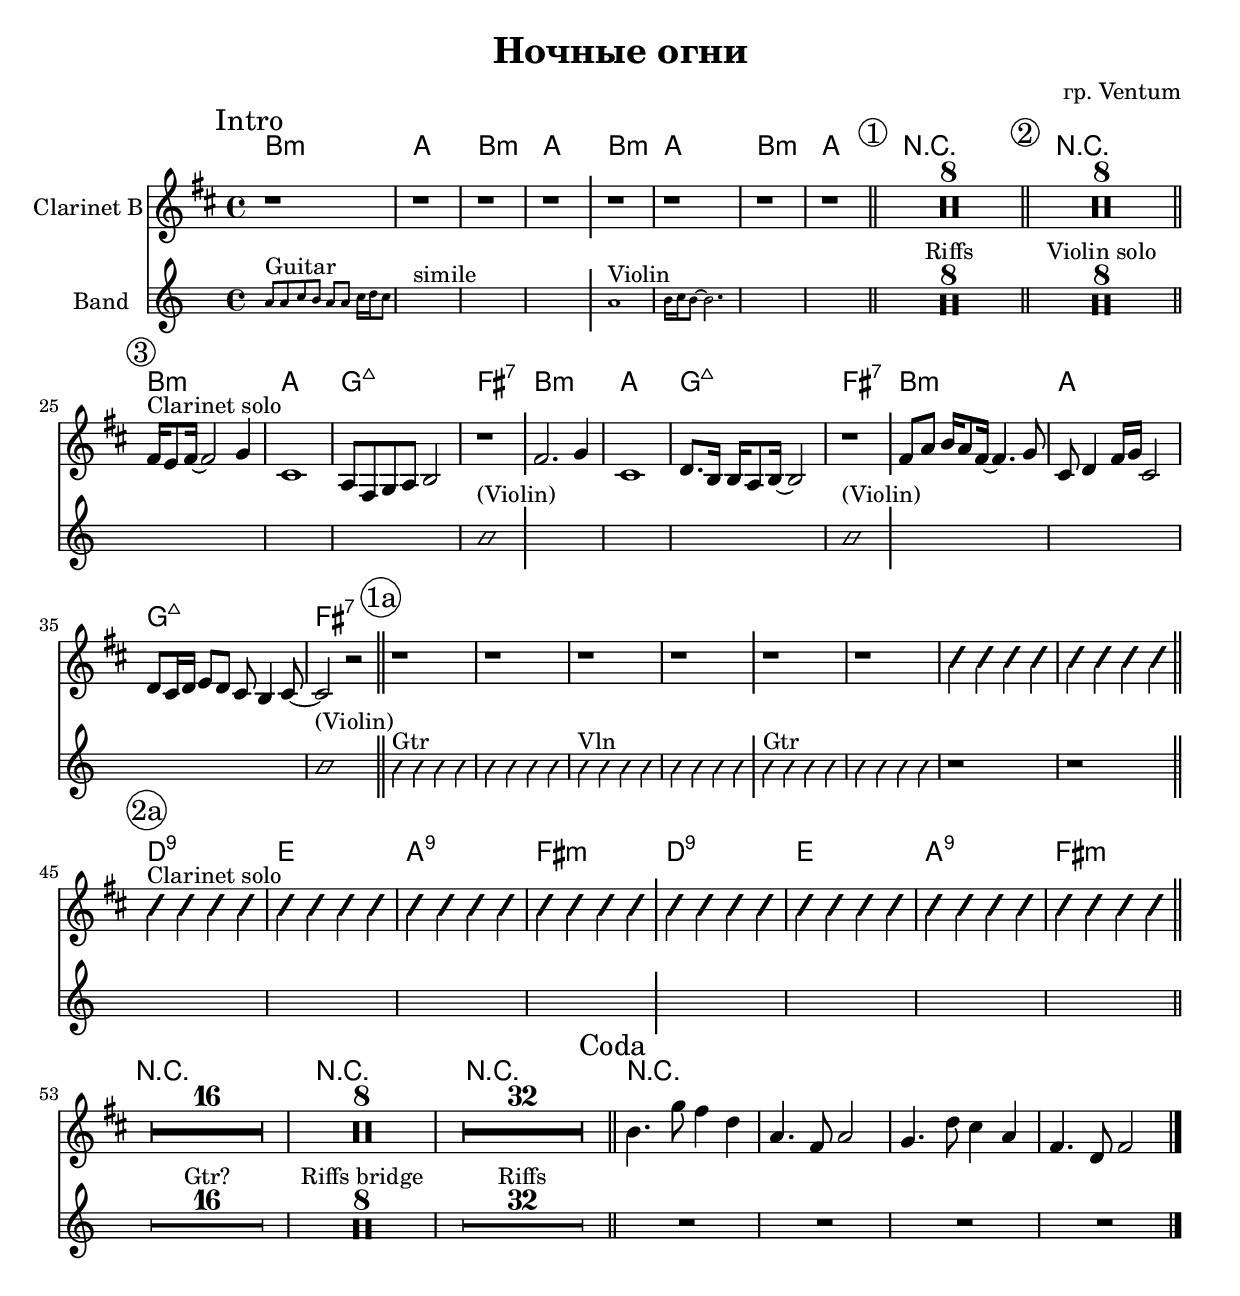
\version "2.18.2"

\header {
  title = "Ночные огни"
  composer = "гр. Ventum"
}

%{
  2017-10-11 ZOOM0006.MP3
00:08 Intro 4m
00:22      Violin Solo 4m
00:36 (1) Riffs 8m
00:58 (2) violin theme 8m
01:20 (3) Clarinet solo /Ride  3 раза - clarinet /концовка violin
02:08 (1a) Riffs 8m 
02:30 (2a) Clarinet  (Gtr/Vln/Gtr/Clr) -> Clarinet solo


.... (4) Clean Gtr
02:52 End	


  2017-10-18 25_full.MP3
00:02 Intro 4m , Vln 4M
00:29 (1) Riffs 8m
00:52 (2) Violin theme 8m
01:16 (3) Clarinet solo /Ride Violin replays x3
02:02 (1a) Riffs 8m
02:49 "Theme A": Clean gtr solo /hi-hat  
03:52 Drums break
04:07 trash riffs
05:01 "Theme A": Clean gtr solo /Coda

  2017-09-15 https://yadi.sk/i/e-i-h3Hx3Mvpfa

00:21 Intro 4m, Vln 4m
00:51 (1) Riffs with gtr flageolets 8m
01:14 (2) Vln theme A 16m
01:37 (3) place for Clarinet solo/Vln replays x3
02:24 (1a) Riffs with gtr flageolets 8m
02:41 Vln theme A (now Clarinet solo)
03:10 Gtr clean solo B 
03:41 -//- with Vln
04:11 trash riffs intro 8m
04:25 trash riffs tutti 32m
05:23 Gtr clean solo B (Coda) (now played on Clarinet)

%}

longBar = #(define-music-function (parser location ) ( ) #{ \once \override Staff.BarLine.bar-extent = #'(-3 . 3) #})

He = \chordmode {s1 s1 s1 s1 }

Hi = \chordmode {a1:m | g }
Ha = \chordmode {
   c1:9 | d1 | g:9 | e:m |
}

Hb = \chordmode {
  a1:m | g | f:maj | e:7 |
}

Intro = {
	\tag #'Harmony {\chordmode { 
	  % R1*8 
	  \Hi \Hi \Hi \Hi 
	}}
	\tag #'Clarinet {
	  \mark Intro
	  % R1*8 
	  r1 r1 r1 r1 \longBar 
	  r1 r1 r1 r1
	  \bar "||"
	}
	\tag #'Band {
	  % R1*8
	  \relative c''{a8^"Guitar" a c b a a c16 d c8 | }
	  % s1 
	  s1^simile s1 s1 \longBar |
	  \relative c''{a1^Violin | b16 c b8~b2. |}
	  % s1 s1 
	  s1 s1 
	}
}

PI = {
	\tag #'Harmony { R1*8
		% s1 s1 s1 s1
		% s1 s1 s1 s1
	}
	\tag #'Clarinet {
		\mark \markup{\circle {1}} 
		R1*8
		% r1 r1 r1 r1 \longBar |
		% r1 r1 r1 r1 \longBar 
		\bar "||"
	}
	\tag #'Band {
		R1*8^"Riffs"
		% s1^"Riffs" s1 s1 s1 \longBar
		% s1 s1 s1 s1 \longBar 
		\bar "||"
	}
}

PIa = {
	\tag #'Harmony { % R1*8
		s1 s1 s1 s1 \longBar
		s1 s1 s1 s1
	}
	\tag #'Clarinet {
		\mark \markup{\circle {"1a"}} 
		% R1*8
		r1 r1 r1 r1 \longBar |
		r1 r1  % r1 r1
		\improvisationOn
		b'4 b' b' b' | b'4 b' b' b' \longBar
		\improvisationOff
		\bar "||"
	}
	\tag #'Band {
		% R1*8^"Riffs"
		\improvisationOn
		b'4^"Gtr" b' b' b' | b'4 b' b' b'
		b'4^"Vln" b' b' b' | b'4 b' b' b' \longBar
		b'4^"Gtr" b' b' b' | b'4 b' b' b' 
		r1 | r1 \longBar
		\improvisationOff
		% s1^"Riffs" s1 s1 s1 \longBar
		% s1 s1 s1 s1
		\bar "||"
	}
}

PII = {
	\tag #'Harmony {
		R1*8
		% \Ha \Ha 
	}
	\tag #'Clarinet {
		\mark \markup{\circle {2}} 
		R1*8
		% r1 r1 r1 r1 \longBar |
		% r1 r1 r1 r1
		\bar "||"
	}
	\tag #'Band {
		R1*8^"Violin solo"
		% s1^"Violin solo" s1 s1 s1 \longBar
		% s1 s1 s1 s1
		\bar "||"
	}
}

PIII = {
	\tag #'Harmony {\Hb \Hb \Hb }
	\tag #'Clarinet {
	  \mark \markup{\circle {3}} 
	  \relative c'{
		% e2.^"Clarinet solo" f8. e16 | b1 | c1 | r1 \bar "."
		e16^"Clarinet solo" d8 e16~e2 f4 | b,1 | g8 e f g a2 | r1 | \longBar |
		% e4 c a c | f8 d b gis  f gis b d | e4 c a c | r1 |
	  }
	  \relative c'{e2. f4 | b,1 | c8. a16 a g8 a16~a2 | r1 \longBar | }
	  \relative c'{
		e8 g a16 g8 e16~e4. f8 | b,8 c4 e16 f b,2  | 
		% s4. f16 g a g f8 e f16 g | e2 r 
		c8 b16 c d8 c b a4 b8~ | b2 r
		\longBar
		\bar "||"
	  }
	}
	\tag #'Band { 
	  s1 | s1 | s1 | \improvisationOn  b'1^"(Violin)" \improvisationOff \longBar |
	  s1 | s1 | s1 | \improvisationOn  b'1^"(Violin)" \improvisationOff \longBar |
	  s1 | s1 | s1 | \improvisationOn  b'1^"(Violin)" \improvisationOff \longBar \bar "||"
	}
}

PIIa = {
	\tag #'Harmony {\Ha \Ha }   %\Ha \Ha}
	\tag #'Clarinet {
	  \mark \markup{\circle{"2a"}}
	   % r1 r1 r1 r1 \longBar |
	   % r1 r1 r1 r1 \longBar |
	   % r1 r1 r1 r1 \longBar |
	   \improvisationOn
	   b'4^"Clarinet solo" b'4 b'4 b'4 | b'4 b'4 b'4 b'4 |
	   b'4 b'4 b'4 b'4 | b'4 b'4 b'4 b'4 \longBar
	   b'4 b'4 b'4 b'4 | b'4 b'4 b'4 b'4 |
	   b'4 b'4 b'4 b'4 | b'4 b'4 b'4 b'4 \longBar
	   \improvisationOff
	   \bar "||"
	}
	\tag #'Band {
	  \mark \markup{\circle{"2a"}}
		% \improvisationOn
		% b'4^Guitar b'4 b'4 b'4 | 
		% b'4 b'4 b'4 b'4 | 
		% b'4 b'4 b'4 b'4 | 
		% b'4 b'4 b'4 b'4  \longBar 

		% b'4^Violin b'4 b'4 b'4 | 
		% b'4 b'4 b'4 b'4 | 
		% b'4 b'4 b'4 b'4 | 
		% b'4 b'4 b'4 b'4  \longBar 

		% b'4^Guitar b'4 b'4 b'4 | 
		% b'4 b'4 b'4 b'4 | 
		% b'4 b'4 b'4 b'4 | 
		% b'4 b'4 b'4 b'4  \longBar | 
		% \improvisationOff
		
		s1 s1 s1 s1 \longBar
		s1 s1 s1 s1 
	   
	   \bar "||"
	}
}

PIV = {
	\tag #'Harmony { R1*16 }
	\tag #'Clarinet { R1*16 }
	\tag #'Band { R1*16^"Gtr?" }
}

PIVa = {
	\tag #'Harmony { R1*8 }
	\tag #'Clarinet { R1*8 }
	\tag #'Band { R1*8^"Riffs bridge" }
}

PV = {
	\tag #'Harmony { R1*32 }
	\tag #'Clarinet { R1*32 \bar "||" }
	\tag #'Band { R1*32^"Riffs" }
}

Coda = {
	\tag #'Harmony { R1*4 }
	\tag #'Clarinet {
		\mark "Coda"
		\relative c''{
			a4. f'8 e4 c | g4. e8 g2 | f4. c'8 b4 g | e4. c8 e2 \bar "|."
		}
	}
	\tag #'Band { R1*4 }
}

Music = {
	\Intro 
	\PI 
	\PII 
	\break
	\PIII 
	\PIa 
	\break
	\PIIa
	\PIV
	\PIVa
	\PV
	\Coda
}

<<
	\compressFullBarRests
	\new ChordNames{\transpose bes c'{
		\keepWithTag #'Harmony \Music
	}}
	\new Staff{\transpose bes c'{
		\clef treble 
		\time 4/4
		\key a \minor
		\set Staff.instrumentName = "Clarinet B"
		\keepWithTag #'Clarinet \Music
	}}
	%{
	\new ChordNames{
		\keepWithTag #'Harmony \Music
	}
	%}
	\new Staff \with{
		\override StaffSymbol.staff-space = #.6
		\override NoteHead.font-size = #-4
	}{
		\clef treble 
		\time 4/4
		\key a \minor
		\set Staff.instrumentName = "Band"
		\keepWithTag #'Band \Music
	}
>>

%{
<<
	\new Staff{
		\clef treble
		\time 4/4
		\set Staff.instrumentName = "Clarinet"
		\key d \major
		\mark "Coda"
		\relative c''{
			b4. g'8 fis4 d | a4. fis8 a2 | g4. d'8 cis4 a | fis4. d8 fis2 \bar "||"
		}
	}
>>
%}
